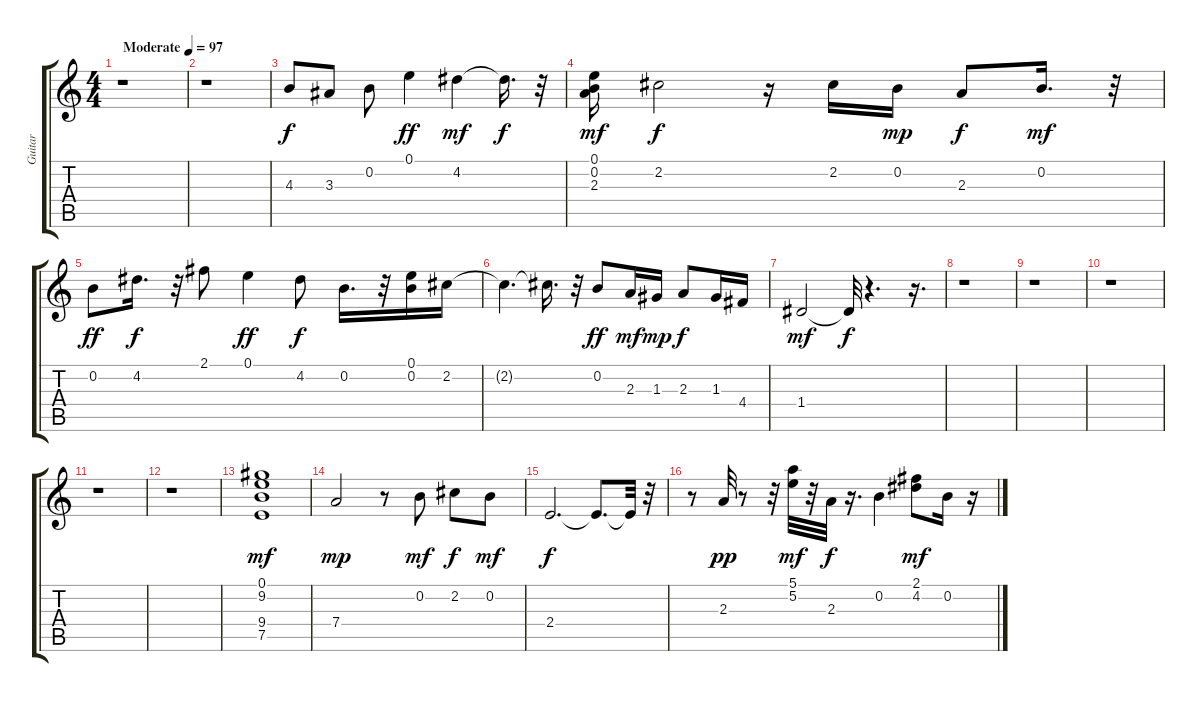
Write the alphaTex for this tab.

\track ("Guitar" "Guitar") {instrument overdrivenguitar}
\staff {score tabs}
\tuning (E4 B3 G3 D3 A2 E2) {hide}
\ts (4 4)
\tempo (97 "Moderate")
\clef g2
\ks c
r.1{dy f instrument overdrivenguitar} |
r.1 |
4.3.8 3.3.8 0.2.8 0.1.4{dy ff} 4.2.4{dy mf} 4.2{t}.16{d dy f} r.32 |
(0.1 0.2 2.3).16{dy mf} 2.2.2{dy f} r.16 2.2.16 0.2.16{dy mp} 2.3.8{dy f} 0.2.16{d dy mf} r.32 |
0.2.8{dy ff} 4.2.16{d dy f} r.32 2.1.8 0.1.4{dy ff} 4.2.8{dy f} 0.2.16{d} r.32 (0.1 0.2).16 2.2.16 |
2.2{t}.4{d} 2.2{t}.16{d} r.32 0.2.8{dy ff} 2.3.16{dy mf} 1.3.16{dy mp} 2.3.8{dy f} 1.3.16 4.4.16 |
1.4.2{dy mf} 1.4{t}.32{dy f} r.4{d} r.16{d} |
r.1 |
r.1 |
r.1 |
r.1 |
r.1 |
(0.1 9.2 9.4 7.5).1{dy mf} |
7.4.2{dy mp} r.8 0.2.8{dy mf} 2.2.8{dy f} 0.2.8{dy mf} |
2.4.2{d dy f} 2.4{t}.8{d} 2.4{t}.32 r.32 |
r.8 2.3.32{dy pp} r.8 r.32 (5.1 5.2).32{dy mf} r.32 2.3.32{dy f} r.16{d} 0.2.4 (2.1 4.2).8{dy mf} 0.2.16 r.16
